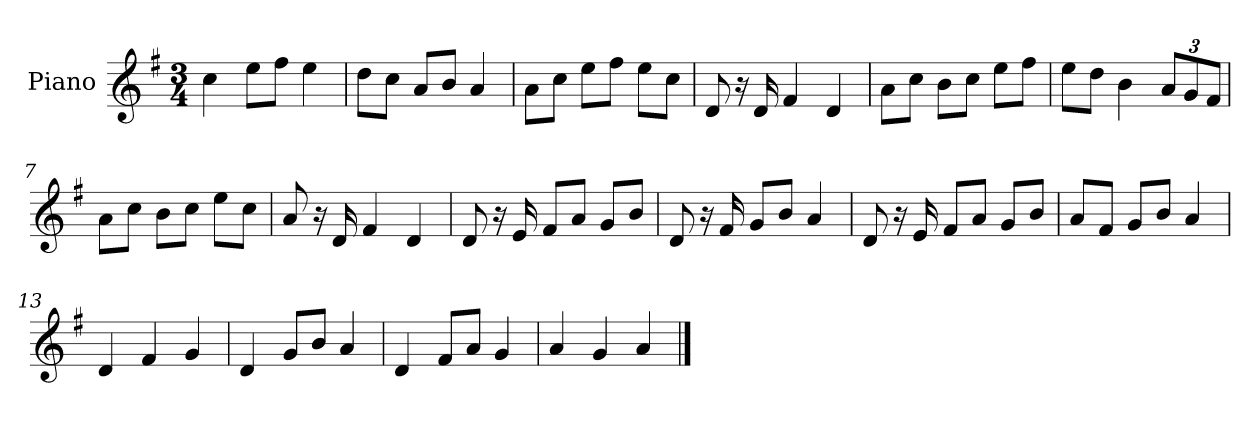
**kern
*part1
*staff1
*I"Piano
*I'P-no
*clefG2
*k[f#]
*M3/4
*MM91
=1
4cc\
8ee\L
8ff#\J
4ee\
=2
8dd\L
8cc\J
8a/L
8b/J
4a/
=3
8a\L
8cc\J
8ee\L
8ff#\J
8ee\L
8cc\J
=4
8d/
16r
16d/
4f#/
4d/
=5
8a\L
8cc\J
8b\L
8cc\J
8ee\L
8ff#\J
=6
8ee\L
8dd\J
4b\
*Xbrackettup
12a/L
12g/
12f#/J
=7
8a\L
8cc\J
8b\L
8cc\J
8ee\L
8cc\J
!!LO:LB:g=z
=8
8a/
16r
16d/
4f#/
4d/
=9
8d/
16r
16e/
8f#/L
8a/J
8g/L
8b/J
=10
8d/
16r
16f#/
8g/L
8b/J
4a/
=11
8d/
16r
16e/
8f#/L
8a/J
8g/L
8b/J
=12
8a/L
8f#/J
8g/L
8b/J
4a/
=13
4d/
4f#/
4g/
=14
4d/
8g/L
8b/J
4a/
!!LO:LB:g=z
=15
4d/
8f#/L
8a/J
4g/
=16
4a/
4g/
4a/
==
*-
